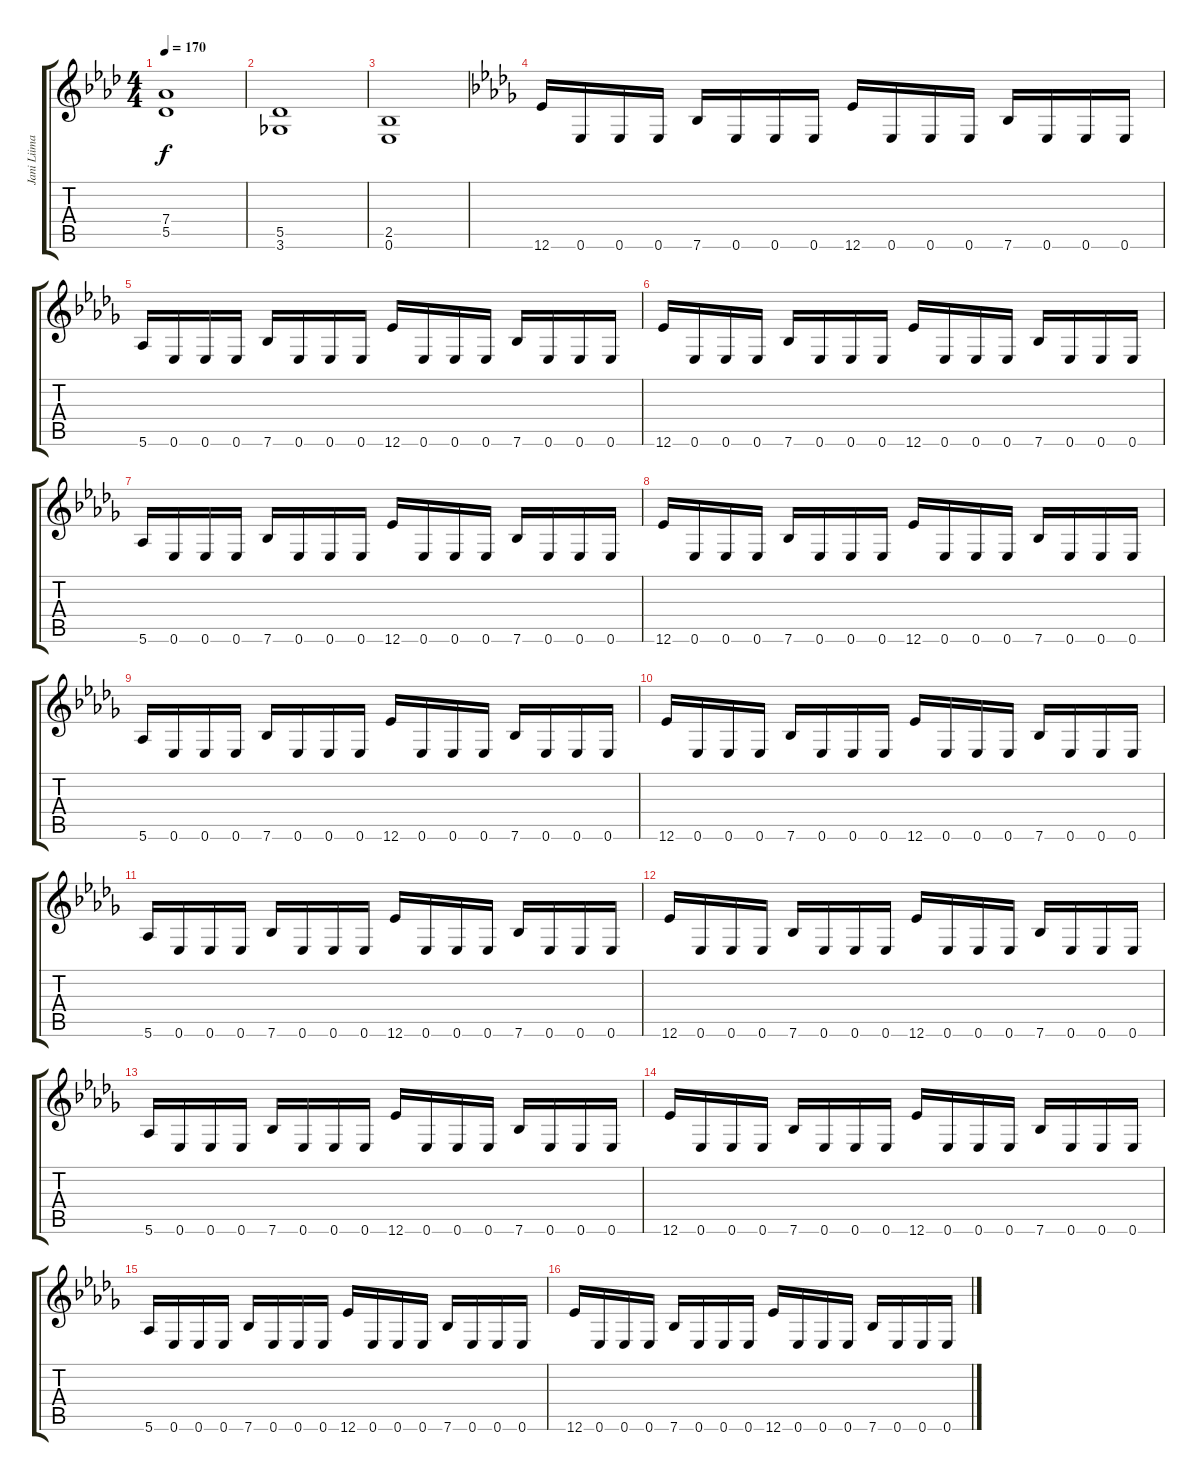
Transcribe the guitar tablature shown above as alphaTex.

\track ("Jani Liimatainen (Rhythm Guitar)" "Jani Liima") {instrument overdrivenguitar}
\staff {score tabs}
\tuning (Eb4 Bb3 Gb3 Db3 Ab2 Eb2) {hide}
\ts (4 4)
\tempo 170
\clef g2
\ks ab
(7.4 5.5).1{dy f} |
(5.5 3.6).1 |
(2.5 0.6).1 |
\ks db
12.6.16 0.6.16 0.6.16 0.6.16 7.6.16 0.6.16 0.6.16 0.6.16 12.6.16 0.6.16 0.6.16 0.6.16 7.6.16 0.6.16 0.6.16 0.6.16 |
5.6.16 0.6.16 0.6.16 0.6.16 7.6.16 0.6.16 0.6.16 0.6.16 12.6.16 0.6.16 0.6.16 0.6.16 7.6.16 0.6.16 0.6.16 0.6.16 |
12.6.16 0.6.16 0.6.16 0.6.16 7.6.16 0.6.16 0.6.16 0.6.16 12.6.16 0.6.16 0.6.16 0.6.16 7.6.16 0.6.16 0.6.16 0.6.16 |
5.6.16 0.6.16 0.6.16 0.6.16 7.6.16 0.6.16 0.6.16 0.6.16 12.6.16 0.6.16 0.6.16 0.6.16 7.6.16 0.6.16 0.6.16 0.6.16 |
12.6.16 0.6.16 0.6.16 0.6.16 7.6.16 0.6.16 0.6.16 0.6.16 12.6.16 0.6.16 0.6.16 0.6.16 7.6.16 0.6.16 0.6.16 0.6.16 |
5.6.16 0.6.16 0.6.16 0.6.16 7.6.16 0.6.16 0.6.16 0.6.16 12.6.16 0.6.16 0.6.16 0.6.16 7.6.16 0.6.16 0.6.16 0.6.16 |
12.6.16 0.6.16 0.6.16 0.6.16 7.6.16 0.6.16 0.6.16 0.6.16 12.6.16 0.6.16 0.6.16 0.6.16 7.6.16 0.6.16 0.6.16 0.6.16 |
5.6.16 0.6.16 0.6.16 0.6.16 7.6.16 0.6.16 0.6.16 0.6.16 12.6.16 0.6.16 0.6.16 0.6.16 7.6.16 0.6.16 0.6.16 0.6.16 |
12.6.16 0.6.16 0.6.16 0.6.16 7.6.16 0.6.16 0.6.16 0.6.16 12.6.16 0.6.16 0.6.16 0.6.16 7.6.16 0.6.16 0.6.16 0.6.16 |
5.6.16 0.6.16 0.6.16 0.6.16 7.6.16 0.6.16 0.6.16 0.6.16 12.6.16 0.6.16 0.6.16 0.6.16 7.6.16 0.6.16 0.6.16 0.6.16 |
12.6.16 0.6.16 0.6.16 0.6.16 7.6.16 0.6.16 0.6.16 0.6.16 12.6.16 0.6.16 0.6.16 0.6.16 7.6.16 0.6.16 0.6.16 0.6.16 |
5.6.16 0.6.16 0.6.16 0.6.16 7.6.16 0.6.16 0.6.16 0.6.16 12.6.16 0.6.16 0.6.16 0.6.16 7.6.16 0.6.16 0.6.16 0.6.16 |
12.6.16 0.6.16 0.6.16 0.6.16 7.6.16 0.6.16 0.6.16 0.6.16 12.6.16 0.6.16 0.6.16 0.6.16 7.6.16 0.6.16 0.6.16 0.6.16
